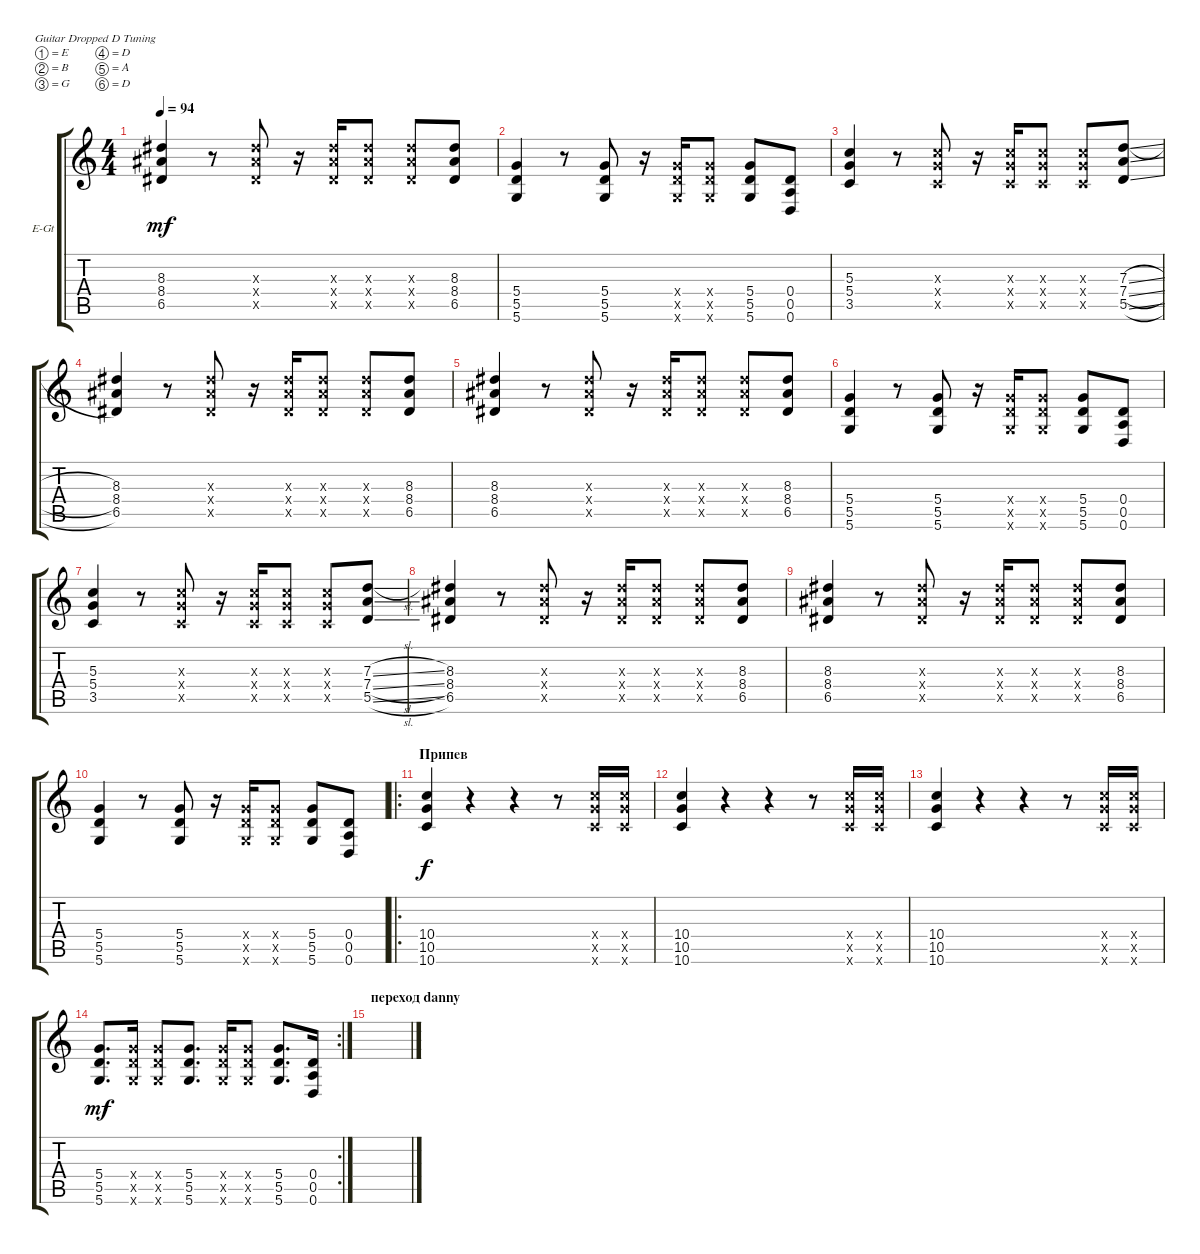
\defaultSystemsLayout 4
\bracketExtendMode groupsimilarinstruments
\firstSystemTrackNameOrientation horizontal
\otherSystemsTrackNameOrientation horizontal
\track ("second guitar" "E-Gt") {instrument distortionguitar}
\staff {score tabs}
\tuning (E4 B3 G3 D3 A2 D2)
\ts (4 4)
\tempo 94
\clef g2
\ks c
(6.5 8.4 8.3).4{dy mf} r.8 (6.5{x} 8.4{x} 8.3{x}).8 r.16 (6.5{x} 8.4{x} 8.3{x}).16 (6.5{x} 8.4{x} 8.3{x}).8 (6.5{x} 8.4{x} 8.3{x}).8 (6.5 8.4 8.3).8 |
(5.6 5.5 5.4).4 r.8 (5.6 5.5 5.4).8 r.16 (5.4{x} 5.5{x} 5.6{x}).16 (5.6{x} 5.5{x} 5.4{x}).8 (5.6 5.5 5.4).8 (0.6 0.5 0.4).8 |
(3.5 5.4 5.3).4 r.8 (3.5{x} 5.4{x} 5.3{x}).8 r.16 (3.5{x} 5.4{x} 5.3{x}).16 (3.5{x} 5.4{x} 5.3{x}).8 (3.5{x} 5.4{x} 5.3{x}).8 (5.5{sl} 7.4{sl} 7.3{sl}).8 |
(6.5 8.4 8.3).4 r.8 (6.5{x} 8.4{x} 8.3{x}).8 r.16 (6.5{x} 8.4{x} 8.3{x}).16 (6.5{x} 8.4{x} 8.3{x}).8 (6.5{x} 8.4{x} 8.3{x}).8 (6.5 8.4 8.3).8 |
(6.5 8.4 8.3).4 r.8 (6.5{x} 8.4{x} 8.3{x}).8 r.16 (6.5{x} 8.4{x} 8.3{x}).16 (6.5{x} 8.4{x} 8.3{x}).8 (6.5{x} 8.4{x} 8.3{x}).8 (6.5 8.4 8.3).8 |
(5.6 5.5 5.4).4 r.8 (5.6 5.5 5.4).8 r.16 (5.4{x} 5.5{x} 5.6{x}).16 (5.6{x} 5.5{x} 5.4{x}).8 (5.6 5.5 5.4).8 (0.6 0.5 0.4).8 |
(3.5 5.4 5.3).4 r.8 (3.5{x} 5.4{x} 5.3{x}).8 r.16 (3.5{x} 5.4{x} 5.3{x}).16 (3.5{x} 5.4{x} 5.3{x}).8 (3.5{x} 5.4{x} 5.3{x}).8 (5.5{sl} 7.4{sl} 7.3{sl}).8 |
(6.5 8.4 8.3).4 r.8 (6.5{x} 8.4{x} 8.3{x}).8 r.16 (6.5{x} 8.4{x} 8.3{x}).16 (6.5{x} 8.4{x} 8.3{x}).8 (6.5{x} 8.4{x} 8.3{x}).8 (6.5 8.4 8.3).8 |
(6.5 8.4 8.3).4 r.8 (6.5{x} 8.4{x} 8.3{x}).8 r.16 (6.5{x} 8.4{x} 8.3{x}).16 (6.5{x} 8.4{x} 8.3{x}).8 (6.5{x} 8.4{x} 8.3{x}).8 (6.5 8.4 8.3).8 |
(5.6 5.5 5.4).4 r.8 (5.6 5.5 5.4).8 r.16 (5.4{x} 5.5{x} 5.6{x}).16 (5.6{x} 5.5{x} 5.4{x}).8 (5.6 5.5 5.4).8 (0.6 0.5 0.4).8 |
\ro
\section ("" "Припев")
(10.6 10.5 10.4).4{dy f} r.4 r.4 r.8 (10.6{x} 10.5{x} 10.4{x}).16 (10.6{x} 10.4{x} 10.5{x}).16 |
(10.6 10.5 10.4).4 r.4 r.4 r.8 (10.6{x} 10.5{x} 10.4{x}).16 (10.6{x} 10.4{x} 10.5{x}).16 |
(10.6 10.5 10.4).4 r.4 r.4 r.8 (10.6{x} 10.5{x} 10.4{x}).16 (10.6{x} 10.4{x} 10.5{x}).16 |
\rc 2
(5.6 5.5 5.4).8{d dy mf} (5.6{x} 5.5{x} 5.4{x}).16 (5.6{x} 5.5{x} 5.4{x}).8 (5.6 5.5 5.4).8{d} (5.5{x} 5.6{x} 5.4{x}).16 (5.6{x} 5.5{x} 5.4{x}).8 (5.6 5.5 5.4).8{d} (0.6 0.5 0.4).16 |
\section ("" "переход danny")
